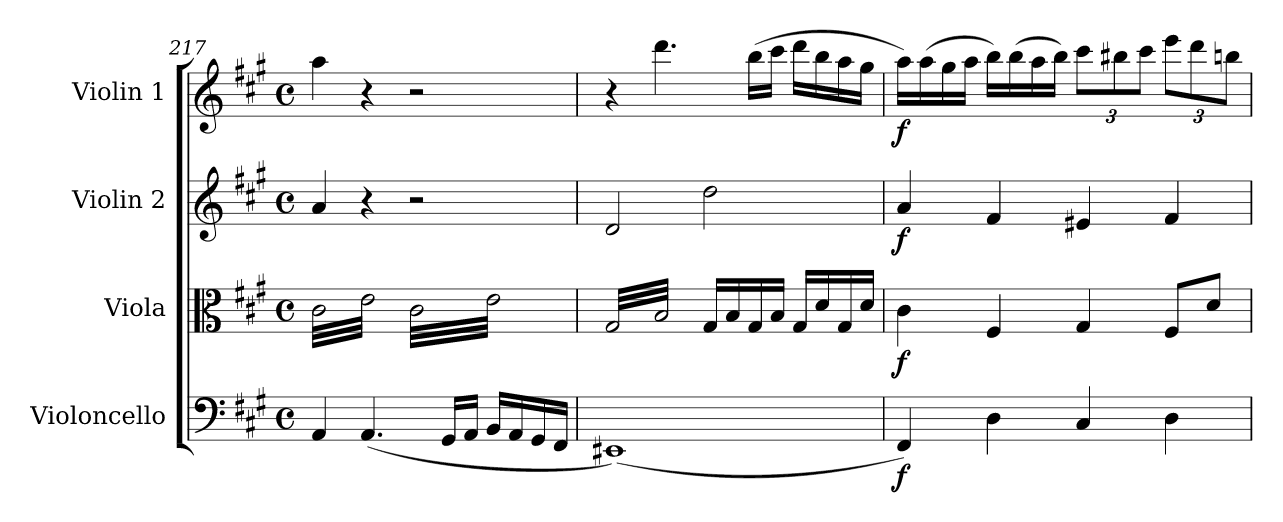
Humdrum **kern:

**kern	**dynam	**kern	**dynam	**kern	**dynam	**kern	**dynam
*part4	*part4	*part3	*part3	*part2	*part2	*part1	*part1
*staff4	*staff4	*staff3	*staff3	*staff2	*staff2	*staff1	*staff1
*I"Violoncello	*	*I"Viola	*	*I"Violin 2	*	*I"Violin 1	*
*I'Vc	*	*I'Vla	*	*I'Vln	*	*I'Vln	*
*clefF4	*	*clefC3	*	*clefG2	*	*clefG2	*
*k[f#c#g#]	*	*k[f#c#g#]	*	*k[f#c#g#]	*	*k[f#c#g#]	*
*M4/4	*	*M4/4	*	*M4/4	*	*M4/4	*
*met(c)	*	*met(c)	*	*met(c)	*	*met(c)	*
=217	=217	=217	=217	=217	=217	=217	=217
*	*	*tremolo	*	*	*	*	*
4AA/	.	(32c#\LLL	.	4a/	.	4aa\	.
.	.	32e\)	.	.	.	.	.
.	.	32c#\	.	.	.	.	.
.	.	32e\)	.	.	.	.	.
.	.	32c#\	.	.	.	.	.
.	.	32e\)	.	.	.	.	.
.	.	32c#\	.	.	.	.	.
.	.	32e\)	.	.	.	.	.
(4.AA/	.	32c#\	.	4r	.	4r	.
.	.	32e\)	.	.	.	.	.
.	.	32c#\	.	.	.	.	.
.	.	32e\)	.	.	.	.	.
.	.	32c#\	.	.	.	.	.
.	.	32e\)	.	.	.	.	.
.	.	32c#\	.	.	.	.	.
.	.	32e\)JJJ	.	.	.	.	.
.	.	(32c#\LLL	.	2r	.	2r	.
.	.	32e\)	.	.	.	.	.
.	.	32c#\	.	.	.	.	.
.	.	32e\)	.	.	.	.	.
16GG#/LL	.	32c#\	.	.	.	.	.
.	.	32e\)	.	.	.	.	.
16AA/JJ	.	32c#\	.	.	.	.	.
.	.	32e\)	.	.	.	.	.
16BB/LL	.	32c#\	.	.	.	.	.
.	.	32e\)	.	.	.	.	.
16AA/	.	32c#\	.	.	.	.	.
.	.	32e\)	.	.	.	.	.
16GG#/	.	32c#\	.	.	.	.	.
.	.	32e\)	.	.	.	.	.
16FF#/JJ	.	32c#\	.	.	.	.	.
.	.	32e\)JJJ	.	.	.	.	.
=218	=218	=218	=218	=218	=218	=218	=218
(1EE#X)	.	32G#/LLL	.	2d/	.	4r	.
.	.	32B/	.	.	.	.	.
.	.	32G#/	.	.	.	.	.
.	.	32B/	.	.	.	.	.
.	.	32G#/	.	.	.	.	.
.	.	32B/	.	.	.	.	.
.	.	32G#/	.	.	.	.	.
.	.	32B/	.	.	.	.	.
.	.	32G#/	.	.	.	4.ddd\	.
.	.	32B/	.	.	.	.	.
.	.	32G#/	.	.	.	.	.
.	.	32B/	.	.	.	.	.
.	.	32G#/	.	.	.	.	.
.	.	32B/	.	.	.	.	.
.	.	32G#/	.	.	.	.	.
.	.	32B/JJJ	.	.	.	.	.
*	*	*Xtremolo	*	*	*	*	*
.	.	16G#/LL	.	2dd\	.	.	.
.	.	.	.	.	.	.	.
.	.	16B/	.	.	.	.	.
.	.	.	.	.	.	.	.
.	.	16G#/	.	.	.	(16bb\LL	.
.	.	.	.	.	.	.	.
.	.	16B/JJ	.	.	.	16ccc#\JJ	.
.	.	.	.	.	.	.	.
.	.	16G#/LL	.	.	.	16ddd\LL	.
.	.	16d/	.	.	.	16bb\	.
.	.	16G#/	.	.	.	16aa\	.
.	.	16d/JJ	.	.	.	16gg#\JJ	.
!!LO:LB:g=z
=219	=219	=219	=219	=219	=219	=219	=219
!	!LO:DY:b	!	!LO:DY:b	!	!LO:DY:b	!	!LO:DY:b
4FF#/)	f	4c#\	f	4a/	f	16aa\LL)	f
.	.	.	.	.	.	(16aa\	.
.	.	.	.	.	.	16gg#\	.
.	.	.	.	.	.	16aa\JJ	.
4D\	.	4F#/	.	4f#/	.	16bb\LL)	.
.	.	.	.	.	.	(16bb\	.
.	.	.	.	.	.	16aa\	.
.	.	.	.	.	.	16bb\JJ)	.
*	*	*	*	*	*	*Xbrackettup	*
4C#/	.	4G#/	.	4e#X/	.	12ccc#\L	.
.	.	.	.	.	.	12bb#X\	.
.	.	.	.	.	.	12ccc#\J	.
4D\	.	8F#/L	.	4f#/	.	12eee\L	.
.	.	.	.	.	.	12ddd\	.
.	.	8d/J	.	.	.	.	.
.	.	.	.	.	.	12bbn\J	.
=	=	=	=	=	=	=	=
*-	*-	*-	*-	*-	*-	*-	*-
